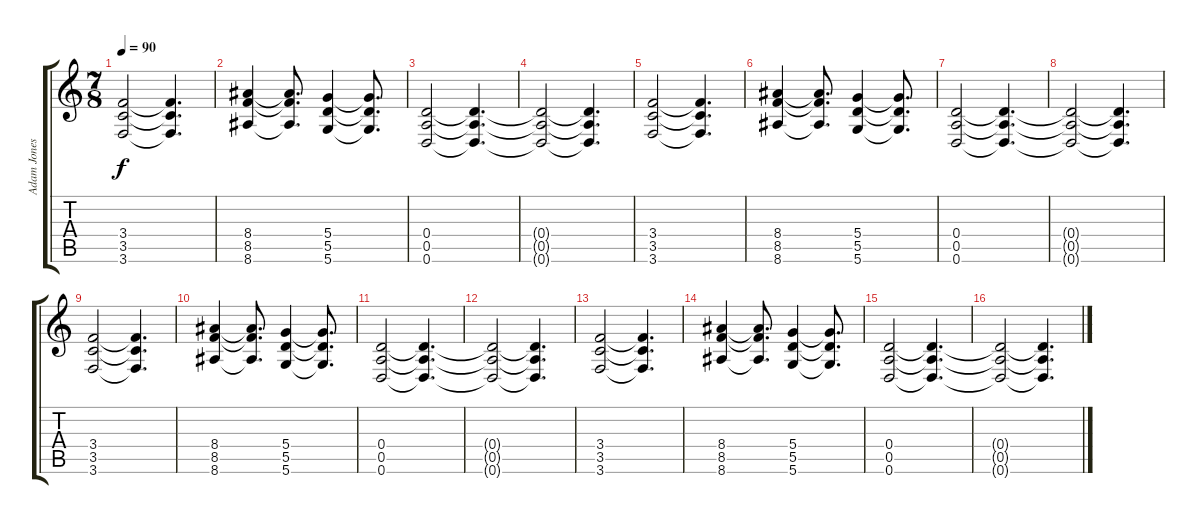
\track ("Adam Jones" "Adam Jones") {instrument distortionguitar}
\staff {score tabs}
\tuning (E4 B3 G3 D3 A2 D2) {hide}
\ts (7 8)
\tempo 90
\clef g2
\ks c
(3.4 3.5 3.6).2{dy f} (3.4{t} 3.5{t} 3.6{t}).4{d} |
(8.4 8.5 8.6).4 (8.4{t} 8.5{t} 8.6{t}).8{d} (5.4 5.5 5.6).4 (5.4{t} 5.5{t} 5.6{t}).8{d} |
(0.4 0.5 0.6).2 (0.4{t} 0.5{t} 0.6{t}).4{d} |
(0.4{t} 0.5{t} 0.6{t}).2 (0.4{t} 0.5{t} 0.6{t}).4{d} |
(3.4 3.5 3.6).2 (3.4{t} 3.5{t} 3.6{t}).4{d} |
(8.4 8.5 8.6).4 (8.4{t} 8.5{t} 8.6{t}).8{d} (5.4 5.5 5.6).4 (5.4{t} 5.5{t} 5.6{t}).8{d} |
(0.4 0.5 0.6).2 (0.4{t} 0.5{t} 0.6{t}).4{d} |
(0.4{t} 0.5{t} 0.6{t}).2 (0.4{t} 0.5{t} 0.6{t}).4{d} |
(3.4 3.5 3.6).2 (3.4{t} 3.5{t} 3.6{t}).4{d} |
(8.4 8.5 8.6).4 (8.4{t} 8.5{t} 8.6{t}).8{d} (5.4 5.5 5.6).4 (5.4{t} 5.5{t} 5.6{t}).8{d} |
(0.4 0.5 0.6).2 (0.4{t} 0.5{t} 0.6{t}).4{d} |
(0.4{t} 0.5{t} 0.6{t}).2 (0.4{t} 0.5{t} 0.6{t}).4{d} |
(3.4 3.5 3.6).2 (3.4{t} 3.5{t} 3.6{t}).4{d} |
(8.4 8.5 8.6).4 (8.4{t} 8.5{t} 8.6{t}).8{d} (5.4 5.5 5.6).4 (5.4{t} 5.5{t} 5.6{t}).8{d} |
(0.4 0.5 0.6).2 (0.4{t} 0.5{t} 0.6{t}).4{d} |
(0.4{t} 0.5{t} 0.6{t}).2 (0.4{t} 0.5{t} 0.6{t}).4{d}
